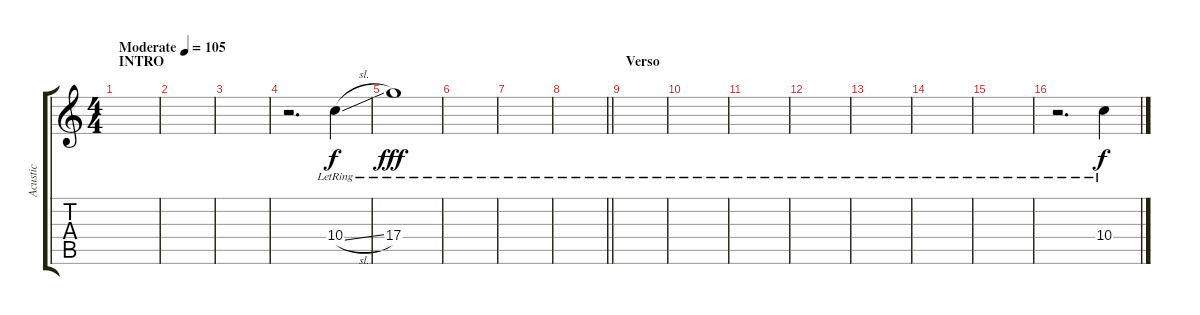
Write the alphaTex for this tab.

\track ("Acustic" "Acustic") {instrument acousticguitarsteel}
\staff {score tabs}
\tuning (E4 B3 G3 D3 A2 E2) {hide}
\ts (4 4)
\section ("" "INTRO")
\tempo (105 "Moderate")
\clef g2
\ks c
|
|
|
r.2{d} 10.4{sl lr}.4 |
17.4{lr}.1{dy fff} |
|
|
\barLineRight lightlight
|
\section ("" "Verso")
|
|
|
|
|
|
|
r.2{d} 10.4{sl lr}.4{dy f}
